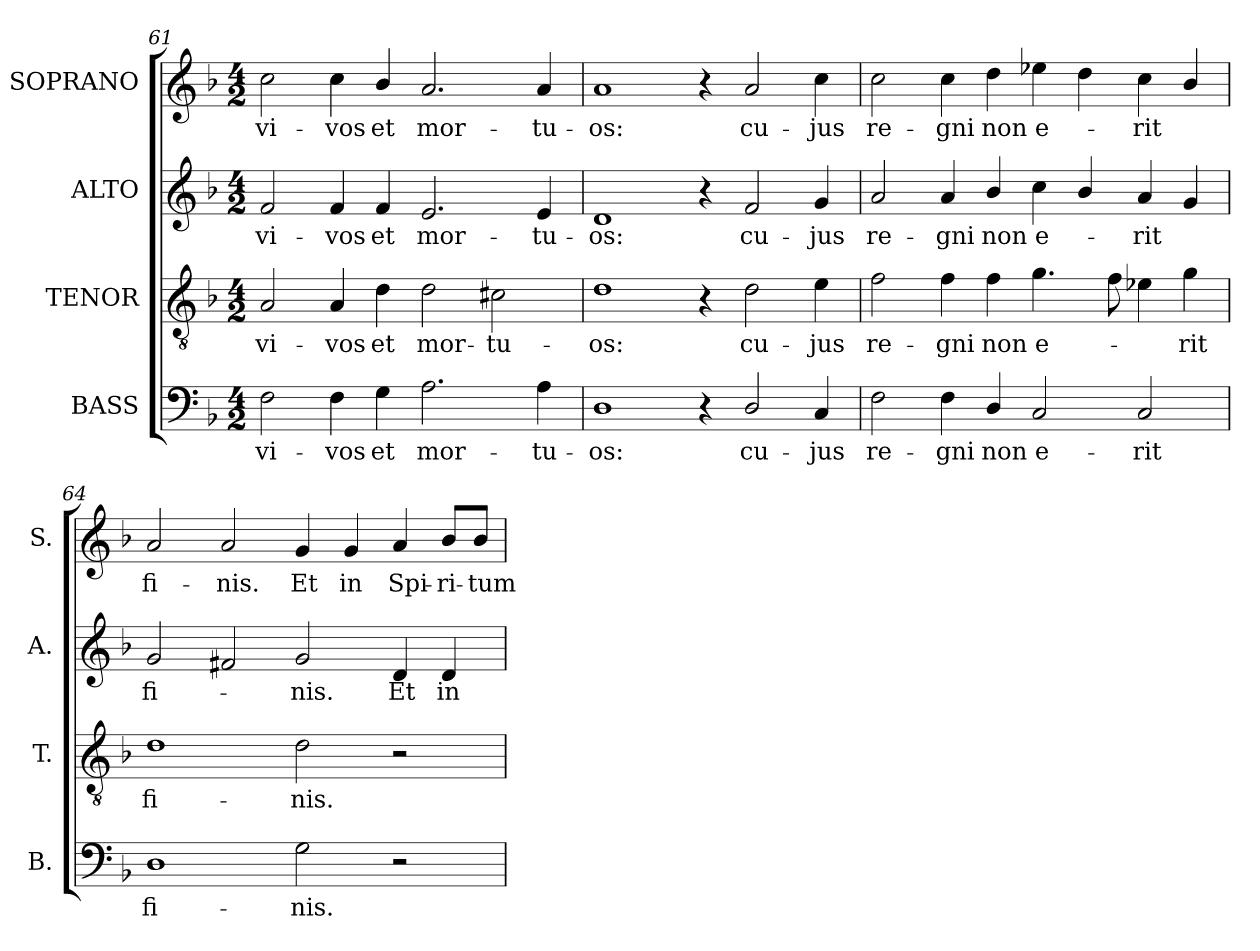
**kern	**text	**kern	**text	**kern	**text	**kern	**text
*part4	*part4	*part3	*part3	*part2	*part2	*part1	*part1
*staff4	*staff4	*staff3	*staff3	*staff2	*staff2	*staff1	*staff1
*I"BASS	*	*I"TENOR	*	*I"ALTO	*	*I"SOPRANO	*
*I'B.	*	*I'T.	*	*I'A.	*	*I'S.	*
*clefF4	*	*clefGv2	*	*clefG2	*	*clefG2	*
*	*	*ITrd7c12	*	*	*	*	*
*k[b-]	*	*k[b-]	*	*k[b-]	*	*k[b-]	*
*F:	*	*F:	*	*F:	*	*F:	*
*M4/2	*	*M4/2	*	*M4/2	*	*M4/2	*
=61	=61	=61	=61	=61	=61	=61	=61
!	!LO:LY:b:color=#000000	!	!	!	!	!	!
!	!	!	!LO:LY:b:color=#000000	!	!	!	!
!	!	!	!	!	!LO:LY:b:color=#000000	!	!
!	!	!	!	!	!	!	!LO:LY:b:color=#000000
2Fi\	vi-	2AAi/	vi-	2fi/	vi-	2cci\	vi-
!	!LO:LY:b:color=#000000	!	!	!	!	!	!
!	!	!	!LO:LY:b:color=#000000	!	!	!	!
!	!	!	!	!	!LO:LY:b:color=#000000	!	!
!	!	!	!	!	!	!	!LO:LY:b:color=#000000
4Fi\	-vos	4AAi/	-vos	4fi/	-vos	4cci\	-vos
!	!LO:LY:b:color=#000000	!	!	!	!	!	!
!	!	!	!LO:LY:b:color=#000000	!	!	!	!
!	!	!	!	!	!LO:LY:b:color=#000000	!	!
!	!	!	!	!	!	!	!LO:LY:b:color=#000000
4Gi\	et	4Di\	et	4fi/	et	4b-i/	et
!	!LO:LY:b:color=#000000	!	!	!	!	!	!
!	!	!	!LO:LY:b:color=#000000	!	!	!	!
!	!	!	!	!	!LO:LY:b:color=#000000	!	!
!	!	!	!	!	!	!	!LO:LY:b:color=#000000
2.Ai\	mor-	2Di\	mor-	2.ei/	mor-	2.ai/	mor-
!	!	!	!LO:LY:b:color=#000000	!	!	!	!
.	.	2C#Xi\	-tu-	.	.	.	.
!	!LO:LY:b:color=#000000	!	!	!	!	!	!
!	!	!	!	!	!LO:LY:b:color=#000000	!	!
!	!	!	!	!	!	!	!LO:LY:b:color=#000000
4Ai\	-tu-	.	.	4ei/	-tu-	4ai/	-tu-
=62	=62	=62	=62	=62	=62	=62	=62
!	!LO:LY:b:color=#000000	!	!	!	!	!	!
!	!	!	!LO:LY:b:color=#000000	!	!	!	!
!	!	!	!	!	!LO:LY:b:color=#000000	!	!
!	!	!	!	!	!	!	!LO:LY:b:color=#000000
1Di	-os:	1Di	-os:	1di	-os:	1ai	-os:
4r	.	4r	.	4r	.	4r	.
!	!LO:LY:b:color=#000000	!	!	!	!	!	!
!	!	!	!LO:LY:b:color=#000000	!	!	!	!
!	!	!	!	!	!LO:LY:b:color=#000000	!	!
!	!	!	!	!	!	!	!LO:LY:b:color=#000000
2Di/	cu-	2Di\	cu-	2fi/	cu-	2ai/	cu-
!	!LO:LY:b:color=#000000	!	!	!	!	!	!
!	!	!	!LO:LY:b:color=#000000	!	!	!	!
!	!	!	!	!	!LO:LY:b:color=#000000	!	!
!	!	!	!	!	!	!	!LO:LY:b:color=#000000
4Ci/	-jus	4Ei\	-jus	4gi/	-jus	4cci\	-jus
=63	=63	=63	=63	=63	=63	=63	=63
!	!LO:LY:b:color=#000000	!	!	!	!	!	!
!	!	!	!LO:LY:b:color=#000000	!	!	!	!
!	!	!	!	!	!LO:LY:b:color=#000000	!	!
!	!	!	!	!	!	!	!LO:LY:b:color=#000000
2Fi\	re-	2Fi\	re-	2ai/	re-	2cci\	re-
!	!LO:LY:b:color=#000000	!	!	!	!	!	!
!	!	!	!LO:LY:b:color=#000000	!	!	!	!
!	!	!	!	!	!LO:LY:b:color=#000000	!	!
!	!	!	!	!	!	!	!LO:LY:b:color=#000000
4Fi\	-gni	4Fi\	-gni	4ai/	-gni	4cci\	-gni
!	!LO:LY:b:color=#000000	!	!	!	!	!	!
!	!	!	!LO:LY:b:color=#000000	!	!	!	!
!	!	!	!	!	!LO:LY:b:color=#000000	!	!
!	!	!	!	!	!	!	!LO:LY:b:color=#000000
4Di/	non	4Fi\	non	4b-i/	non	4ddi\	non
!	!LO:LY:b:color=#000000	!	!	!	!	!	!
!	!	!	!LO:LY:b:color=#000000	!	!	!	!
!	!	!	!	!	!LO:LY:b:color=#000000	!	!
!	!	!	!	!	!	!	!LO:LY:b:color=#000000
2Ci/	e-	4.Gi\	e-	4cci\	e-	4ee-Xi\	e-
.	.	.	.	4b-i/	.	4ddi\	.
.	.	8Fi\	.	.	.	.	.
!	!LO:LY:b:color=#000000	!	!	!	!	!	!
!	!	!	!	!	!LO:LY:b:color=#000000	!	!
!	!	!	!	!	!	!	!LO:LY:b:color=#000000
2Ci/	-rit	4E-Xi\	.	4ai/	-rit	4cci\	-rit
!	!	!	!LO:LY:b:color=#000000	!	!	!	!
.	.	4Gi\	-rit	4gi/	.	4b-i/	.
!!LO:LB:g=z
=64	=64	=64	=64	=64	=64	=64	=64
!	!LO:LY:b:color=#000000	!	!	!	!	!	!
!	!	!	!LO:LY:b:color=#000000	!	!	!	!
!	!	!	!	!	!LO:LY:b:color=#000000	!	!
!	!	!	!	!	!	!	!LO:LY:b:color=#000000
1Di	fi-	1Di	fi-	2gi/	fi-	2ai/	fi-
!	!	!	!	!	!	!	!LO:LY:b:color=#000000
.	.	.	.	2f#Xi/	.	2ai/	-nis.
!	!LO:LY:b:color=#000000	!	!	!	!	!	!
!	!	!	!LO:LY:b:color=#000000	!	!	!	!
!	!	!	!	!	!LO:LY:b:color=#000000	!	!
!	!	!	!	!	!	!	!LO:LY:b:color=#000000
2Gi\	-nis.	2Di\	-nis.	2gi/	-nis.	4gi/	Et
!	!	!	!	!	!	!	!LO:LY:b:color=#000000
.	.	.	.	.	.	4gi/	in
!	!	!	!	!	!LO:LY:b:color=#000000	!	!
!	!	!	!	!	!	!	!LO:LY:b:color=#000000
2r	.	2r	.	4di/	Et	4ai/	Spi-
!	!	!	!	!	!LO:LY:b:color=#000000	!	!
!	!	!	!	!	!	!	!LO:LY:b:color=#000000
.	.	.	.	4di/	in	8b-i/L	-ri-
!	!	!	!	!	!	!	!LO:LY:b:color=#000000
.	.	.	.	.	.	8b-i/J	-tum
=	=	=	=	=	=	=	=
*-	*-	*-	*-	*-	*-	*-	*-
